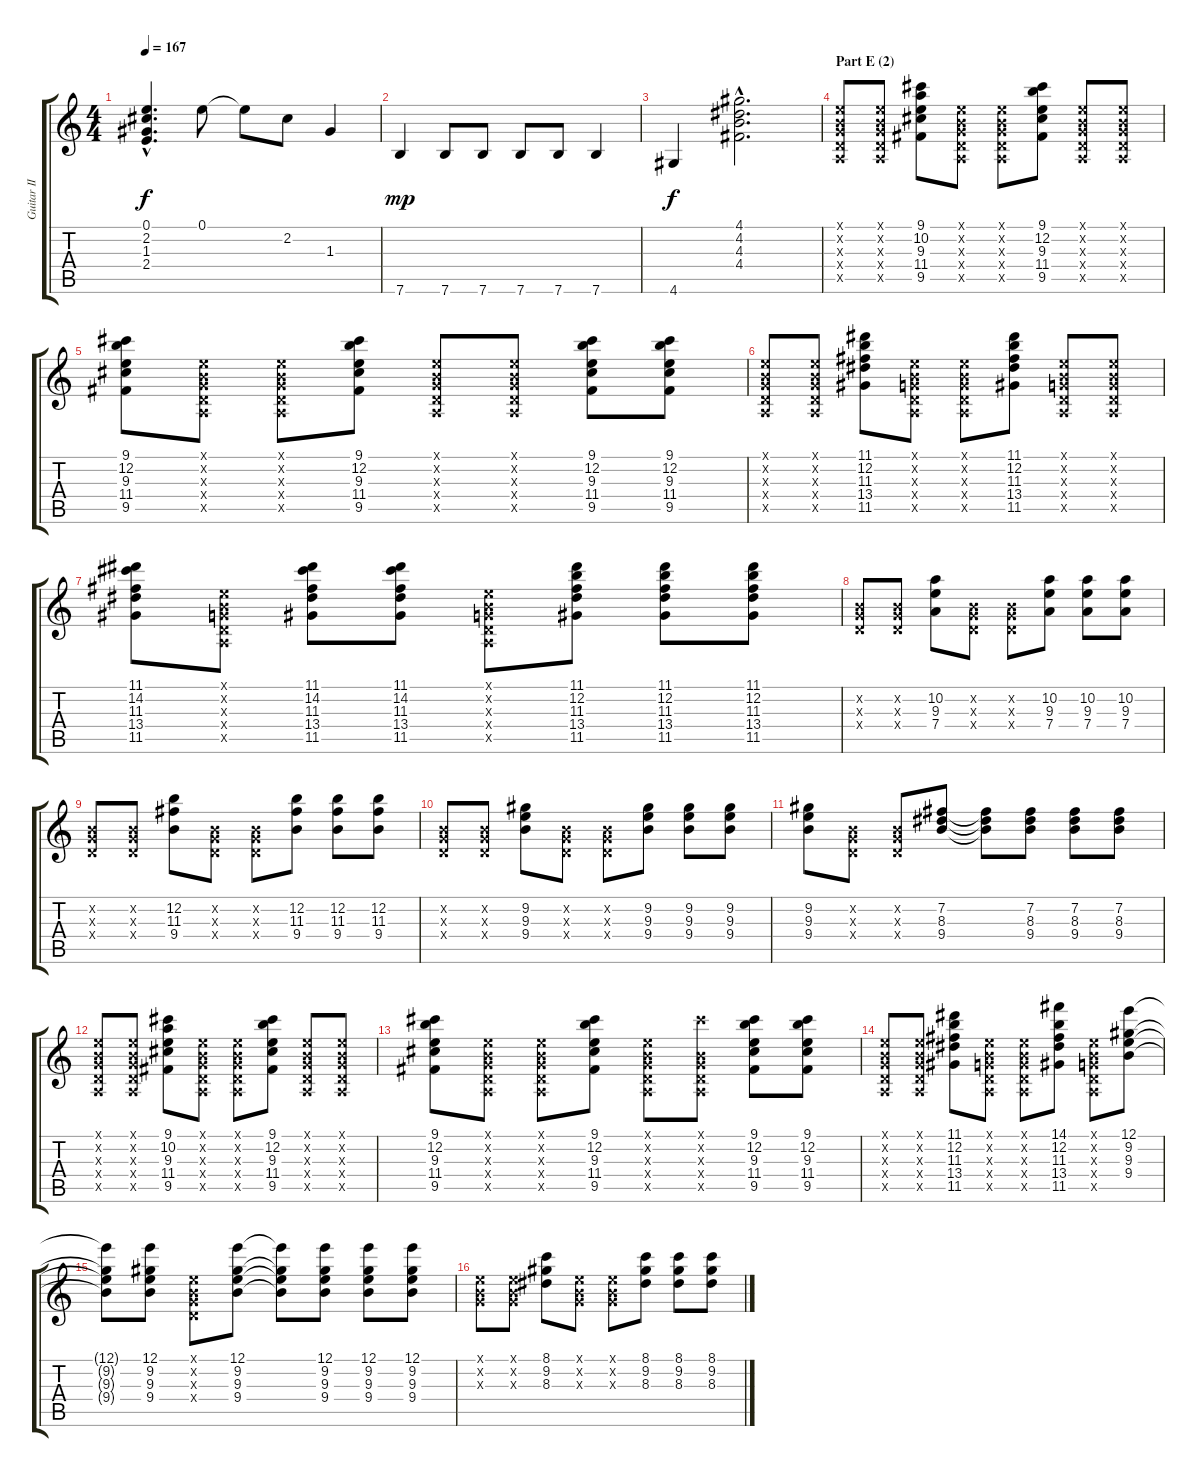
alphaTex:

\track ("Guitar II (Ken)" "Guitar II ") {instrument electricguitarclean}
\staff {score tabs}
\tuning (E4 B3 G3 D3 A2 E2) {hide}
\ts (4 4)
\tempo 167
\clef g2
\ks c
(0.1{hac t} 2.2{hac t} 1.3{hac t} 2.4{hac t}).4{d dy f} 0.1.8 0.1{t}.8 2.2.8 1.3.4 |
7.6.4{dy mp} 7.6.8 7.6.8 7.6.8 7.6.8 7.6.4 |
4.6.4{dy f} (4.1{hac} 4.2{hac} 4.3{hac} 4.4{hac}).2{d} |
\section ("" "Part E (2)")
(0.1{x} 0.2{x} 0.3{x} 0.4{x} 0.5{x}).8 (0.1{x} 0.2{x} 0.3{x} 0.4{x} 0.5{x}).8 (9.1 10.2 9.3 11.4 9.5).8 (0.1{x} 0.2{x} 0.3{x} 0.4{x} 0.5{x}).8 (0.1{x} 0.2{x} 0.3{x} 0.4{x} 0.5{x}).8 (9.1 12.2 9.3 11.4 9.5).8 (0.1{x} 0.2{x} 0.3{x} 0.4{x} 0.5{x}).8 (0.1{x} 0.2{x} 0.3{x} 0.4{x} 0.5{x}).8 |
(9.1 12.2 9.3 11.4 9.5).8 (0.1{x} 0.2{x} 0.3{x} 0.4{x} 0.5{x}).8 (0.1{x} 0.2{x} 0.3{x} 0.4{x} 0.5{x}).8 (9.1 12.2 9.3 11.4 9.5).8 (0.1{x} 0.2{x} 0.3{x} 0.4{x} 0.5{x}).8 (0.1{x} 0.2{x} 0.3{x} 0.4{x} 0.5{x}).8 (9.1 12.2 9.3 11.4 9.5).8 (9.1 12.2 9.3 11.4 9.5).8 |
(0.1{x} 0.2{x} 0.3{x} 0.4{x} 0.5{x}).8 (0.1{x} 0.2{x} 0.3{x} 0.4{x} 0.5{x}).8 (11.1 12.2 11.3 13.4 11.5).8 (0.1{x} 0.2{x} 0.3{x} 0.4{x} 0.5{x}).8 (0.1{x} 0.2{x} 0.3{x} 0.4{x} 0.5{x}).8 (11.1 12.2 11.3 13.4 11.5).8 (0.1{x} 0.2{x} 0.3{x} 0.4{x} 0.5{x}).8 (0.1{x} 0.2{x} 0.3{x} 0.4{x} 0.5{x}).8 |
(11.1 14.2 11.3 13.4 11.5).8 (0.1{x} 0.2{x} 0.3{x} 0.4{x} 0.5{x}).8 (11.1 14.2 11.3 13.4 11.5).8 (11.1 14.2 11.3 13.4 11.5).8 (0.1{x} 0.2{x} 0.3{x} 0.4{x} 0.5{x}).8 (11.1 12.2 11.3 13.4 11.5).8 (11.1 12.2 11.3 13.4 11.5).8 (11.1 12.2 11.3 13.4 11.5).8 |
(0.2{x} 0.3{x} 0.4{x}).8 (0.2{x} 0.3{x} 0.4{x}).8 (10.2 9.3 7.4).8 (0.2{x} 0.3{x} 0.4{x}).8 (0.2{x} 0.3{x} 0.4{x}).8 (10.2 9.3 7.4).8 (10.2 9.3 7.4).8 (10.2 9.3 7.4).8 |
(0.2{x} 0.3{x} 0.4{x}).8 (0.2{x} 0.3{x} 0.4{x}).8 (12.2 11.3 9.4).8 (0.2{x} 0.3{x} 0.4{x}).8 (0.2{x} 0.3{x} 0.4{x}).8 (12.2 11.3 9.4).8 (12.2 11.3 9.4).8 (12.2 11.3 9.4).8 |
(0.2{x} 0.3{x} 0.4{x}).8 (0.2{x} 0.3{x} 0.4{x}).8 (9.2 9.3 9.4).8 (0.2{x} 0.3{x} 0.4{x}).8 (0.2{x} 0.3{x} 0.4{x}).8 (9.2 9.3 9.4).8 (9.2 9.3 9.4).8 (9.2 9.3 9.4).8 |
(9.2 9.3 9.4).8 (0.2{x} 0.3{x} 0.4{x}).8 (0.2{x} 0.3{x} 0.4{x}).8 (7.2 8.3 9.4).8 (7.2{t} 8.3{t} 9.4{t}).8 (7.2 8.3 9.4).8 (7.2 8.3 9.4).8 (7.2 8.3 9.4).8 |
(0.1{x} 0.2{x} 0.3{x} 0.4{x} 0.5{x}).8 (0.1{x} 0.2{x} 0.3{x} 0.4{x} 0.5{x}).8 (9.1 10.2 9.3 11.4 9.5).8 (0.1{x} 0.2{x} 0.3{x} 0.4{x} 0.5{x}).8 (0.1{x} 0.2{x} 0.3{x} 0.4{x} 0.5{x}).8 (9.1 12.2 9.3 11.4 9.5).8 (0.1{x} 0.2{x} 0.3{x} 0.4{x} 0.5{x}).8 (0.1{x} 0.2{x} 0.3{x} 0.4{x} 0.5{x}).8 |
(9.1 12.2 9.3 11.4 9.5).8 (0.1{x} 0.2{x} 0.3{x} 0.4{x} 0.5{x}).8 (0.1{x} 0.2{x} 0.3{x} 0.4{x} 0.5{x}).8 (9.1 12.2 9.3 11.4 9.5).8 (0.1{x} 0.2{x} 0.3{x} 0.4{x} 0.5{x}).8 (9.1{x} 0.2{x} 0.3{x} 0.4{x} 0.5{x}).8 (9.1 12.2 9.3 11.4 9.5).8 (9.1 12.2 9.3 11.4 9.5).8 |
(0.1{x} 0.2{x} 0.3{x} 0.4{x} 0.5{x}).8 (0.1{x} 0.2{x} 0.3{x} 0.4{x} 0.5{x}).8 (11.1 12.2 11.3 13.4 11.5).8 (0.1{x} 0.2{x} 0.3{x} 0.4{x} 0.5{x}).8 (0.1{x} 0.2{x} 0.3{x} 0.4{x} 0.5{x}).8 (14.1 12.2 11.3 13.4 11.5).8 (0.1{x} 0.2{x} 0.3{x} 0.4{x} 0.5{x}).8 (12.1 9.2 9.3 9.4).8 |
(12.1{t} 9.2{t} 9.3{t} 9.4{t}).8 (12.1 9.2 9.3 9.4).8 (0.1{x} 0.2{x} 0.3{x} 0.4{x}).8 (12.1 9.2 9.3 9.4).8 (12.1{t} 9.2{t} 9.3{t} 9.4{t}).8 (12.1 9.2 9.3 9.4).8 (12.1 9.2 9.3 9.4).8 (12.1 9.2 9.3 9.4).8 |
(0.1{x} 0.2{x} 0.3{x}).8 (0.1{x} 0.2{x} 0.3{x}).8 (8.1 9.2 8.3).8 (0.1{x} 0.2{x} 0.3{x}).8 (0.1{x} 0.2{x} 0.3{x}).8 (8.1 9.2 8.3).8 (8.1 9.2 8.3).8 (8.1 9.2 8.3).8
